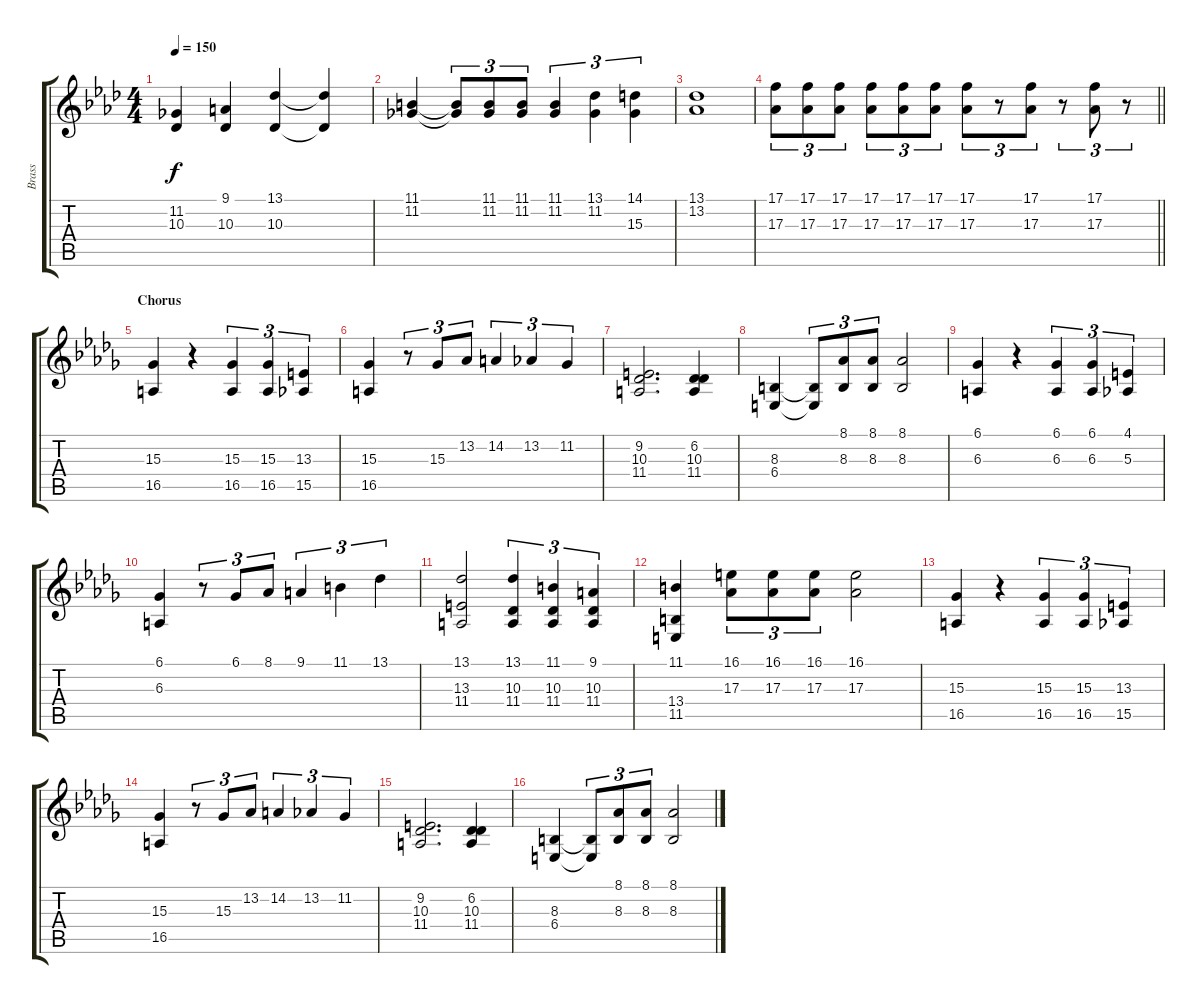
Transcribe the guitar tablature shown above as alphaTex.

\track ("Brass" "Brass") {instrument brasssection}
\staff {score tabs}
\tuning (C4 G3 Eb3 Bb2 F2 C2) {hide}
\ts (4 4)
\tempo 150
\clef g2
\ks fminor
(11.2 10.3).4{dy f} (9.1 10.3).4 (13.1 10.3).4 (13.1{t} 10.3{t}).4 |
(11.1 11.2).4 (11.1{t} 11.2{t}).8{tu (3 2)} (11.1 11.2).8{tu (3 2)} (11.1 11.2).8{tu (3 2)} (11.1 11.2).4{tu (3 2)} (13.1 11.2).4{tu (3 2)} (14.1 15.3).4{tu (3 2)} |
(13.1 13.2).1 |
\barLineRight lightlight
(17.1 17.3).8{tu (3 2)} (17.1 17.3).8{tu (3 2)} (17.1 17.3).8{tu (3 2)} (17.1 17.3).8{tu (3 2)} (17.1 17.3).8{tu (3 2)} (17.1 17.3).8{tu (3 2)} (17.1 17.3).8{tu (3 2)} r.8{tu (3 2)} (17.1 17.3).8{tu (3 2)} r.8{tu (3 2)} (17.1 17.3).8{tu (3 2)} r.8{tu (3 2)} |
\section ("" "Chorus")
\ks bbminor
(15.3 16.5).4 r.4 (15.3 16.5).4{tu (3 2)} (15.3 16.5).4{tu (3 2)} (13.3 15.5).4{tu (3 2)} |
(15.3 16.5).4 r.8{tu (3 2)} 15.3.8{tu (3 2)} 13.2.8{tu (3 2)} 14.2.4{tu (3 2)} 13.2.4{tu (3 2)} 11.2.4{tu (3 2)} |
(9.2 10.3 11.4).2{d} (6.2 10.3 11.4).4 |
(8.3 6.4).4 (8.3{t} 6.4{t}).8{tu (3 2)} (8.1 8.3).8{tu (3 2)} (8.1 8.3).8{tu (3 2)} (8.1 8.3).2 |
(6.1 6.3).4 r.4 (6.1 6.3).4{tu (3 2)} (6.1 6.3).4{tu (3 2)} (4.1 5.3).4{tu (3 2)} |
(6.1 6.3).4 r.8{tu (3 2)} 6.1.8{tu (3 2)} 8.1.8{tu (3 2)} 9.1.4{tu (3 2)} 11.1.4{tu (3 2)} 13.1.4{tu (3 2)} |
(13.1 13.3 11.4).2 (13.1 10.3 11.4).4{tu (3 2)} (11.1 10.3 11.4).4{tu (3 2)} (9.1 10.3 11.4).4{tu (3 2)} |
(11.1 13.4 11.5).4 (16.1 17.3).8{tu (3 2)} (16.1 17.3).8{tu (3 2)} (16.1 17.3).8{tu (3 2)} (16.1 17.3).2 |
(15.3 16.5).4 r.4 (15.3 16.5).4{tu (3 2)} (15.3 16.5).4{tu (3 2)} (13.3 15.5).4{tu (3 2)} |
(15.3 16.5).4 r.8{tu (3 2)} 15.3.8{tu (3 2)} 13.2.8{tu (3 2)} 14.2.4{tu (3 2)} 13.2.4{tu (3 2)} 11.2.4{tu (3 2)} |
(9.2 10.3 11.4).2{d} (6.2 10.3 11.4).4 |
(8.3 6.4).4 (8.3{t} 6.4{t}).8{tu (3 2)} (8.1 8.3).8{tu (3 2)} (8.1 8.3).8{tu (3 2)} (8.1 8.3).2
